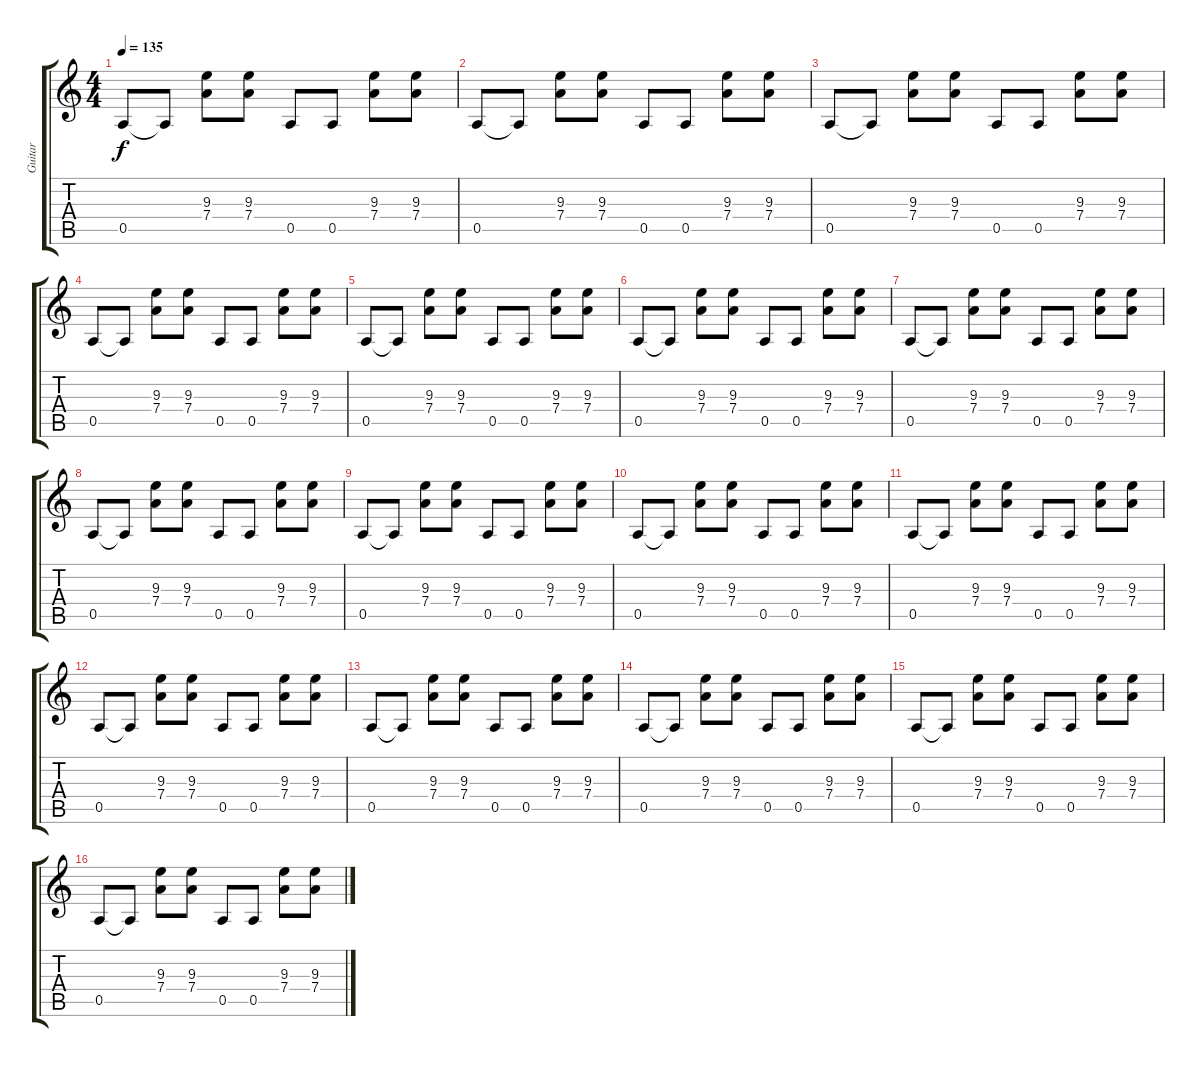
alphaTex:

\track ("Guitar" "Guitar") {instrument electricguitarclean}
\staff {score tabs}
\tuning (E4 B3 G3 D3 A2 E2) {hide}
\ts (4 4)
\tempo 135
\clef g2
\ks c
0.5.8{dy f} 0.5{t}.8 (9.3 7.4).8 (9.3 7.4).8 0.5.8 0.5.8 (9.3 7.4).8 (9.3 7.4).8 |
0.5.8 0.5{t}.8 (9.3 7.4).8 (9.3 7.4).8 0.5.8 0.5.8 (9.3 7.4).8 (9.3 7.4).8 |
0.5.8 0.5{t}.8 (9.3 7.4).8 (9.3 7.4).8 0.5.8 0.5.8 (9.3 7.4).8 (9.3 7.4).8 |
0.5.8 0.5{t}.8 (9.3 7.4).8 (9.3 7.4).8 0.5.8 0.5.8 (9.3 7.4).8 (9.3 7.4).8 |
0.5.8 0.5{t}.8 (9.3 7.4).8 (9.3 7.4).8 0.5.8 0.5.8 (9.3 7.4).8 (9.3 7.4).8 |
0.5.8 0.5{t}.8 (9.3 7.4).8 (9.3 7.4).8 0.5.8 0.5.8 (9.3 7.4).8 (9.3 7.4).8 |
0.5.8 0.5{t}.8 (9.3 7.4).8 (9.3 7.4).8 0.5.8 0.5.8 (9.3 7.4).8 (9.3 7.4).8 |
0.5.8 0.5{t}.8 (9.3 7.4).8 (9.3 7.4).8 0.5.8 0.5.8 (9.3 7.4).8 (9.3 7.4).8 |
0.5.8 0.5{t}.8 (9.3 7.4).8 (9.3 7.4).8 0.5.8 0.5.8 (9.3 7.4).8 (9.3 7.4).8 |
0.5.8 0.5{t}.8 (9.3 7.4).8 (9.3 7.4).8 0.5.8 0.5.8 (9.3 7.4).8 (9.3 7.4).8 |
0.5.8 0.5{t}.8 (9.3 7.4).8 (9.3 7.4).8 0.5.8 0.5.8 (9.3 7.4).8 (9.3 7.4).8 |
0.5.8 0.5{t}.8 (9.3 7.4).8 (9.3 7.4).8 0.5.8 0.5.8 (9.3 7.4).8 (9.3 7.4).8 |
0.5.8 0.5{t}.8 (9.3 7.4).8 (9.3 7.4).8 0.5.8 0.5.8 (9.3 7.4).8 (9.3 7.4).8 |
0.5.8 0.5{t}.8 (9.3 7.4).8 (9.3 7.4).8 0.5.8 0.5.8 (9.3 7.4).8 (9.3 7.4).8 |
0.5.8 0.5{t}.8 (9.3 7.4).8 (9.3 7.4).8 0.5.8 0.5.8 (9.3 7.4).8 (9.3 7.4).8 |
0.5.8 0.5{t}.8 (9.3 7.4).8 (9.3 7.4).8 0.5.8 0.5.8 (9.3 7.4).8 (9.3 7.4).8
